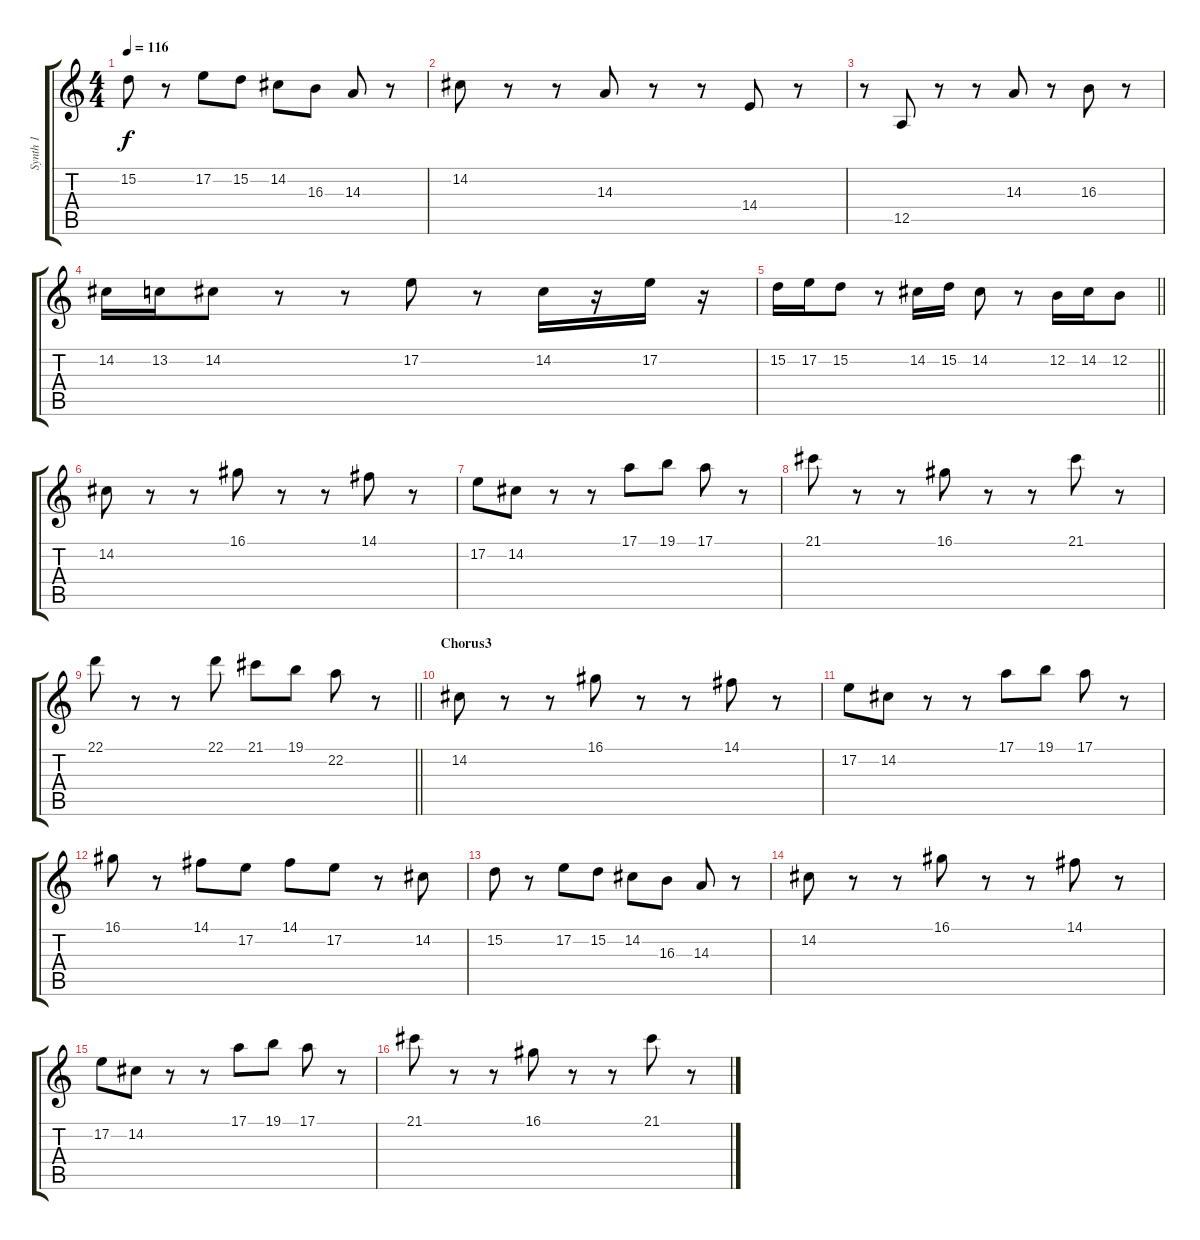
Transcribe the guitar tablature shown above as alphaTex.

\track ("Synth 1" "Synth 1") {instrument lead1square}
\staff {score tabs}
\tuning (E4 B3 G3 D3 A2 E2) {hide}
\ts (4 4)
\tempo 116
\clef g2
\ks c
15.2.8{dy f} r.8 17.2.8 15.2.8 14.2.8 16.3.8 14.3.8 r.8 |
14.2.8 r.8 r.8 14.3.8 r.8 r.8 14.4.8 r.8 |
r.8 12.5.8 r.8 r.8 14.3.8 r.8 16.3.8 r.8 |
14.2.16 13.2.16 14.2.8 r.8 r.8 17.2.8 r.8 14.2.16 r.16 17.2.16 r.16 |
\barLineRight lightlight
15.2.16 17.2.16 15.2.8 r.8 14.2.16 15.2.16 14.2.8 r.8 12.2.16 14.2.16 12.2.8 |
14.2.8 r.8 r.8 16.1.8 r.8 r.8 14.1.8 r.8 |
17.2.8 14.2.8 r.8 r.8 17.1.8 19.1.8 17.1.8 r.8 |
21.1.8 r.8 r.8 16.1.8 r.8 r.8 21.1.8 r.8 |
\barLineRight lightlight
22.1.8 r.8 r.8 22.1.8 21.1.8 19.1.8 22.2.8 r.8 |
\section ("" "Chorus3")
14.2.8 r.8 r.8 16.1.8 r.8 r.8 14.1.8 r.8 |
17.2.8 14.2.8 r.8 r.8 17.1.8 19.1.8 17.1.8 r.8 |
16.1.8 r.8 14.1.8 17.2.8 14.1.8 17.2.8 r.8 14.2.8 |
15.2.8 r.8 17.2.8 15.2.8 14.2.8 16.3.8 14.3.8 r.8 |
14.2.8 r.8 r.8 16.1.8 r.8 r.8 14.1.8 r.8 |
17.2.8 14.2.8 r.8 r.8 17.1.8 19.1.8 17.1.8 r.8 |
21.1.8 r.8 r.8 16.1.8 r.8 r.8 21.1.8 r.8
